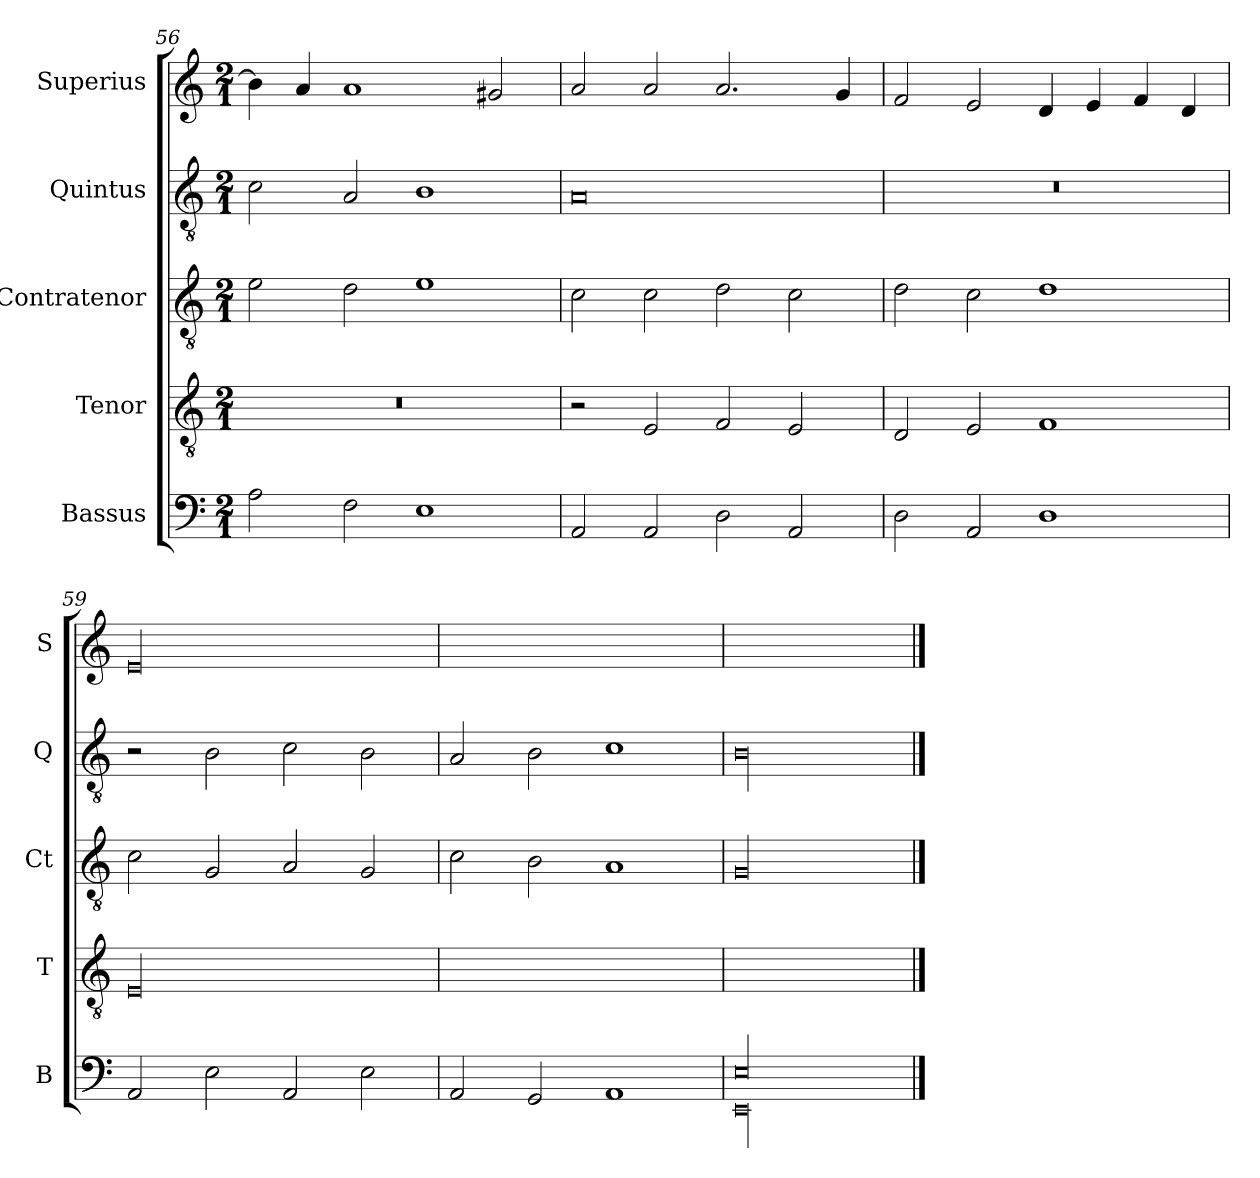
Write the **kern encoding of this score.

**kern	**kern	**kern	**kern	**kern
*part5	*part4	*part3	*part2	*part1
*staff5	*staff4	*staff3	*staff2	*staff1
*I"Bassus	*I"Tenor	*I"Contratenor	*I"Quintus	*I"Superius
*I'B	*I'T	*I'Ct	*I'Q	*I'S
*clefF4	*clefGv2	*clefGv2	*clefGv2	*clefG2
*k[]	*k[]	*k[]	*k[]	*k[]
*M2/1	*M2/1	*M2/1	*M2/1	*M2/1
=56	=56	=56	=56	=56
2A\	0r	2e\	2c\	4b\]
.	.	.	.	4a/
2F\	.	2d\	2A/	1a
1E	.	1e	1B	.
.	.	.	.	2g#X/
=57	=57	=57	=57	=57
2AA/	2r	2c\	0A	2a/
2AA/	2E/	2c\	.	2a/
2D\	2F/	2d\	.	2.a/
2AA/	2E/	2c\	.	.
.	.	.	.	4g/
=58	=58	=58	=58	=58
2D\	2D/	2d\	0r	2f/
2AA/	2E/	2c\	.	2e/
1D	1F	1d	.	4d/
.	.	.	.	4e/
.	.	.	.	4f/
.	.	.	.	4d/
=59	=59	=59	=59	=59
!	!LO:N:vis=00	!	!	!LO:N:vis=00
2AA/	0E	2c\	2r	0e
2E\	.	2G/	2B\	.
2AA/	.	2A/	2c\	.
2E\	.	2G/	2B\	.
=60	=60	=60	=60	=60
2AA/	0Eyy	2c\	2A/	0eyy
2GG/	.	2B\	2B\	.
1AA	.	1A	1c	.
=61	=61	=61	=61	=61
*^	*	*	*	*
!LO:N:vis=00	!LO:N:vis=00	!LO:N:vis=00	!LO:N:vis=00	!LO:N:vis=00	!LO:N:vis=00
0EE\	0E/	0Eyy	0G	0B	0eyy
*v	*v	*	*	*	*
==	==	==	==	==
*-	*-	*-	*-	*-
